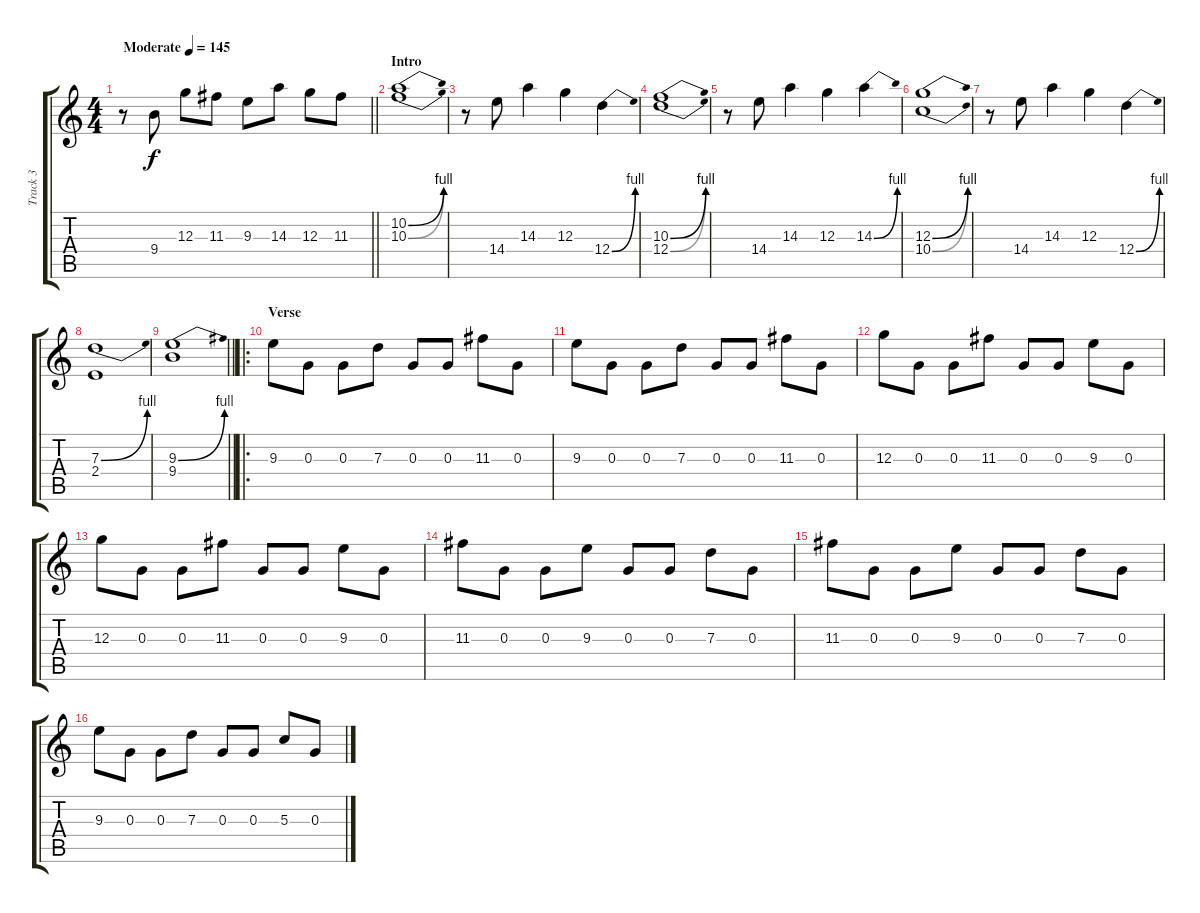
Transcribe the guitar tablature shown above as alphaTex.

\track ("Track 3" "Track 3") {instrument overdrivenguitar}
\staff {score tabs}
\tuning (E4 B3 G3 D3 A2 E2) {hide}
\ts (4 4)
\tempo (145 "Moderate")
\clef g2
\barLineRight lightlight
\ks c
r.8{dy f instrument overdrivenguitar} 9.4.8 12.3.8 11.3.8 9.3.8 14.3.8 12.3.8 11.3.8 |
\section ("" "Intro")
(10.2{be (bend 0 0 60 4)} 10.3{be (bend 0 0 60 4)}).1 |
r.8 14.4.8 14.3.4 12.3.4 12.4{be (bend 0 0 60 4)}.4 |
(10.3{be (bend 0 0 60 4)} 12.4{be (bend 0 0 60 4)}).1 |
r.8 14.4.8 14.3.4 12.3.4 14.3{be (bend 0 0 60 4)}.4 |
(12.3{be (bend 0 0 60 4)} 10.4{be (bend 0 0 60 4)}).1 |
r.8 14.4.8 14.3.4 12.3.4 12.4{be (bend 0 0 60 4)}.4 |
(7.3{be (bend 0 0 60 4)} 2.4).1 |
\barLineRight lightlight
(9.3{be (bend 0 0 60 4)} 9.4).1 |
\ro
\section ("" "Verse")
9.3.8 0.3.8 0.3.8 7.3.8 0.3.8 0.3.8 11.3.8 0.3.8 |
9.3.8 0.3.8 0.3.8 7.3.8 0.3.8 0.3.8 11.3.8 0.3.8 |
12.3.8 0.3.8 0.3.8 11.3.8 0.3.8 0.3.8 9.3.8 0.3.8 |
12.3.8 0.3.8 0.3.8 11.3.8 0.3.8 0.3.8 9.3.8 0.3.8 |
11.3.8 0.3.8 0.3.8 9.3.8 0.3.8 0.3.8 7.3.8 0.3.8 |
11.3.8 0.3.8 0.3.8 9.3.8 0.3.8 0.3.8 7.3.8 0.3.8 |
9.3.8 0.3.8 0.3.8 7.3.8 0.3.8 0.3.8 5.3.8 0.3.8
